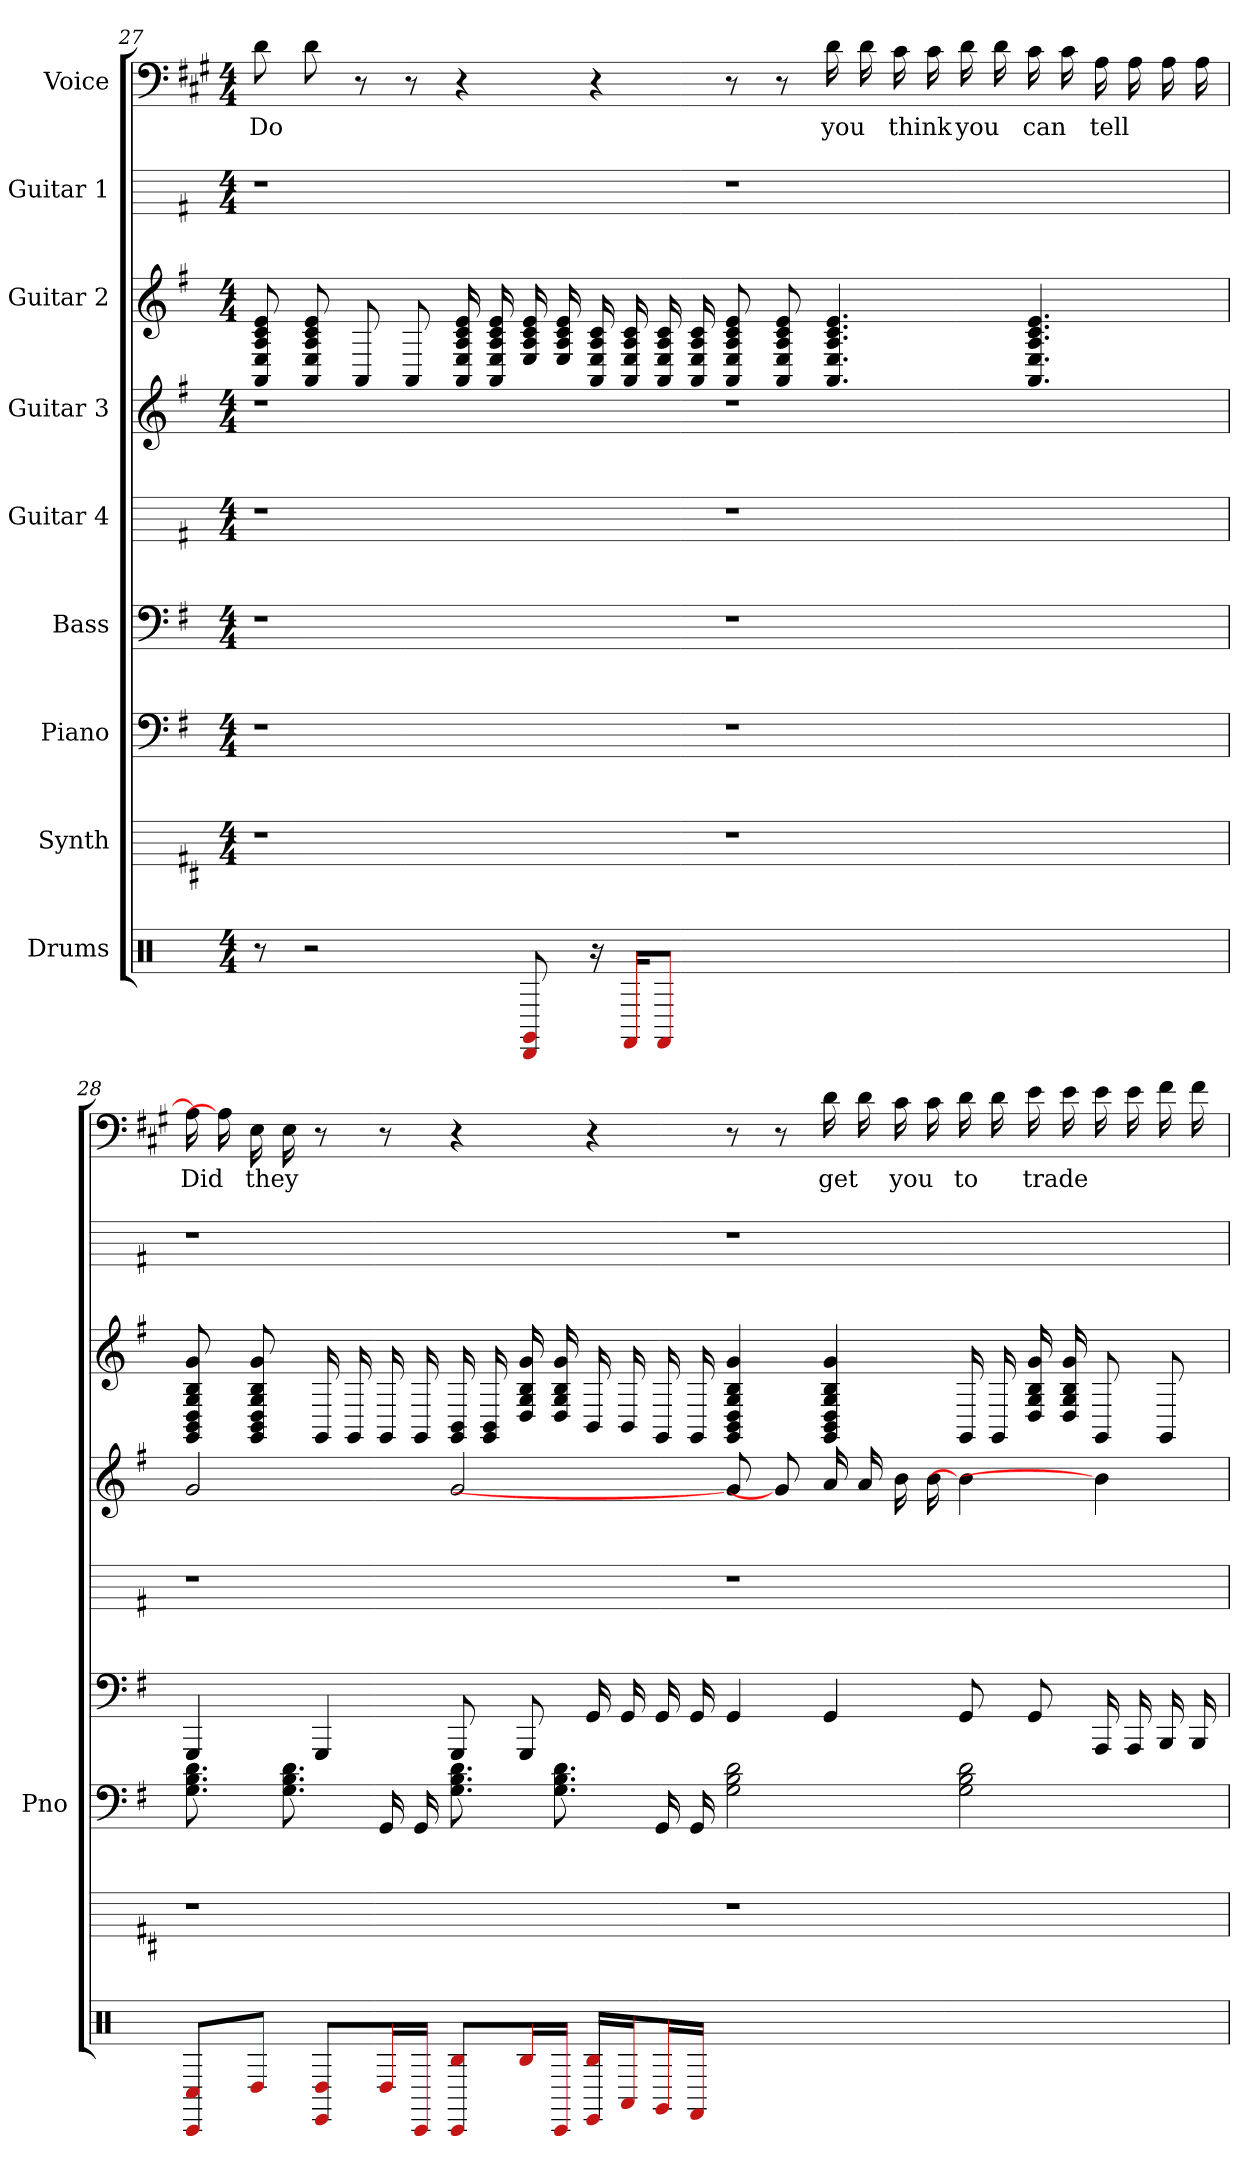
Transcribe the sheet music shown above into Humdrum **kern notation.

**kern	**kern	**kern	**kern	**kern	**kern	**kern	**kern	**kern	**text
*part9	*part8	*part7	*part6	*part5	*part4	*part3	*part2	*part1	*part1
*staff9	*staff8	*staff7	*staff6	*staff5	*staff4	*staff3	*staff2	*staff1	*staff1
*I"Drums	*I"Synth	*I"Piano	*I"Bass	*I"Guitar 4	*I"Guitar 3	*I"Guitar 2	*I"Guitar 1	*I"Voice	*
*	*	*I'Pno	*	*	*	*	*	*	*
*clefX	*	*	*	*	*	*	*	*	*
*	*ITrd4c7	*	*	*	*	*	*	*ITrd1c2	*
*k[]	*k[f#]	*k[f#]	*k[f#]	*k[f#]	*k[f#]	*k[f#]	*k[f#]	*k[f#]	*
*M4/4	*M4/4	*M4/4	*M4/4	*M4/4	*M4/4	*M4/4	*M4/4	*M4/4	*
=27	=27	=27	=27	=27	=27	=27	=27	=27	=27
8r	1r	1r	1r	1r	1r	8e 8c 8A 8E 8AA	1r	8c	Do
2r	.	.	.	.	.	8e 8c 8A 8E 8AA	.	8c	.
.	.	.	.	.	.	8AA	.	8r	.
.	.	.	.	.	.	8AA	.	8r	.
.	.	.	.	.	.	16e 16c 16A 16E 16AA	.	4r	.
.	.	.	.	.	.	16e 16c 16A 16E 16AA	.	.	.
8GG 8DD	.	.	.	.	.	16e 16c 16A 16E	.	.	.
.	.	.	.	.	.	16e 16c 16A 16E	.	.	.
16r	.	.	.	.	.	16c 16A 16E 16AA	.	4r	.
16FF/KL	.	.	.	.	.	16c 16A 16E 16AA	.	.	.
8FF/J	.	.	.	.	.	16c 16A 16E 16AA	.	.	.
.	.	.	.	.	.	16c 16A 16E 16AA	.	.	.
1ryy	1r	1r	1r	1r	1r	8e 8c 8A 8E 8AA	1r	8r	.
.	.	.	.	.	.	8e 8c 8A 8E 8AA	.	8r	.
.	.	.	.	.	.	4.e 4.c 4.A 4.E 4.AA	.	16c	you
.	.	.	.	.	.	.	.	16c	.
.	.	.	.	.	.	.	.	16B	think
.	.	.	.	.	.	.	.	16B	.
.	.	.	.	.	.	.	.	16c	you
.	.	.	.	.	.	.	.	16c	.
.	.	.	.	.	.	4.e 4.c 4.A 4.E 4.AA	.	16B	can
.	.	.	.	.	.	.	.	16B	.
.	.	.	.	.	.	.	.	16G	tell
.	.	.	.	.	.	.	.	16G	.
.	.	.	.	.	.	.	.	16G	.
.	.	.	.	.	.	.	.	16G	.
=28	=28	=28	=28	=28	=28	=28	=28	=28	=28
8C#/ 8CC/L	1r	8.d 8.B 8.G	4GGG	1r	2g	8g 8B 8G 8D 8BB 8GG	1r	16G]	Did
.	.	.	.	.	.	.	.	16G]	.
8D#/J	.	.	.	.	.	8g 8B 8G 8D 8BB 8GG	.	16D	they
.	.	8.d 8.B 8.G	.	.	.	.	.	16D	.
8D#/ 8EE/L	.	.	4GGG	.	.	16GG	.	8r	.
.	.	.	.	.	.	16GG	.	.	.
16D#/L	.	16GG	.	.	.	16GG	.	8r	.
16CC/JJ	.	16GG	.	.	.	16GG	.	.	.
8B/ 8CC/L	.	8.d 8.B 8.G	8GGG	.	2g	16BB 16GG	.	4r	.
.	.	.	.	.	.	16BB 16GG	.	.	.
16B/L	.	.	8GGG	.	.	16g 16B 16G 16D	.	.	.
16CC/JJ	.	8.d 8.B 8.G	.	.	.	16g 16B 16G 16D	.	.	.
16B/ 16EE/LL	.	.	16GG	.	.	16BB	.	4r	.
16AA/J	.	.	16GG	.	.	16BB	.	.	.
16GG/L	.	16GG	16GG	.	.	16GG	.	.	.
16FF/JJ	.	16GG	16GG	.	.	16GG	.	.	.
1ryy	1r	2d 2B 2G	4GG	1r	8g]	4g 4B 4G 4D 4BB 4GG	1r	8r	.
.	.	.	.	.	8g]	.	.	8r	.
.	.	.	4GG	.	16a	4g 4B 4G 4D 4BB 4GG	.	16c	get
.	.	.	.	.	16a	.	.	16c	.
.	.	.	.	.	16b	.	.	16B	you
.	.	.	.	.	16b	.	.	16B	.
.	.	2d 2B 2G	8GG	.	4b]	16GG	.	16c	to
.	.	.	.	.	.	16GG	.	16c	.
.	.	.	8GG	.	.	16g 16B 16G 16D	.	16d	trade
.	.	.	.	.	.	16g 16B 16G 16D	.	16d	.
.	.	.	16AAA	.	4b]	8GG	.	16d	.
.	.	.	16AAA	.	.	.	.	16d	.
.	.	.	16BBB	.	.	8GG	.	16e	.
.	.	.	16BBB	.	.	.	.	16e	.
=	=	=	=	=	=	=	=	=	=
*-	*-	*-	*-	*-	*-	*-	*-	*-	*-
